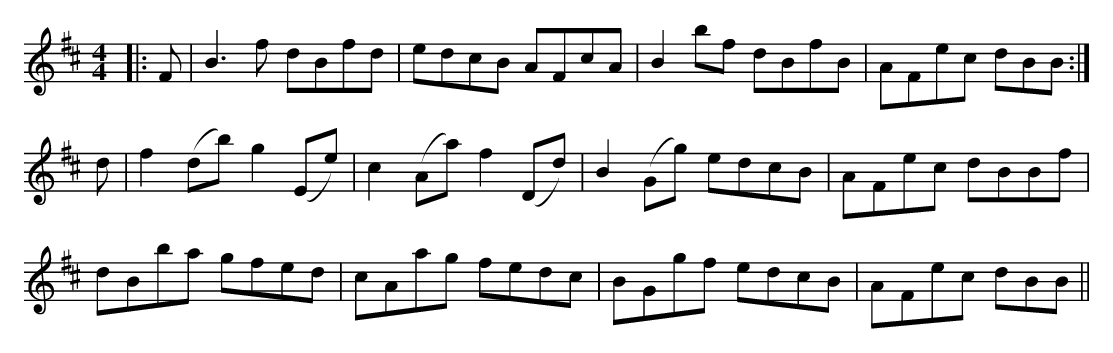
X:1
M:4/4
K:Bmin
|:F|B3f dBfd|edcB AFcA|B2 bf dBfB|AFec dBB:|
d|f2 (db) g2 (Ee)|c2 (Aa) f2 (Dd)|B2 (Gg) edcB|AFec dBBf|
dBba gfed|cAag fedc|BGgf edcB|AFec dBB||
